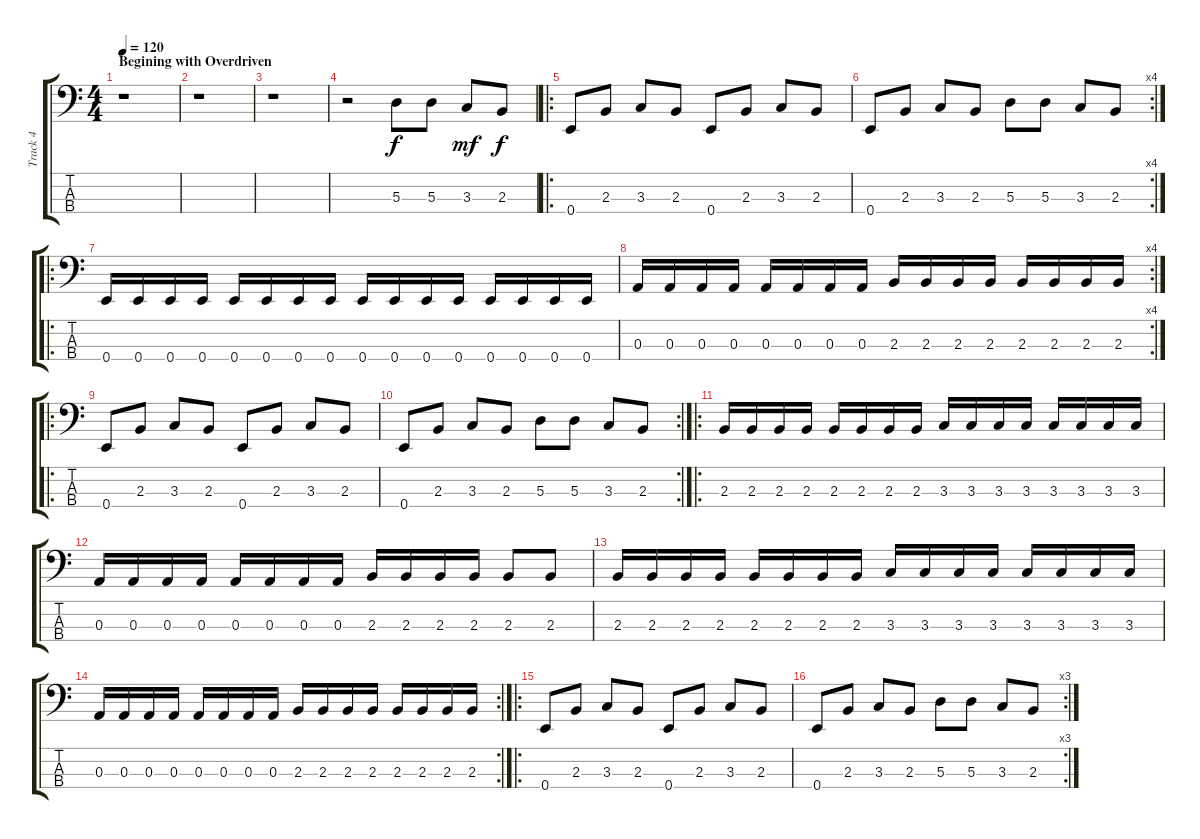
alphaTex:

\track ("Track 4" "Track 4") {instrument electricbassfinger}
\staff {score tabs}
\tuning (G2 D2 A1 E1) {hide}
\ts (4 4)
\section ("" "Begining with Overdriven")
\tempo 120
\clef f4
\ks c
r.1{dy f instrument electricbassfinger} |
r.1 |
r.1 |
r.2 5.3.8 5.3.8 3.3.8{dy mf} 2.3.8{dy f} |
\ro
0.4.8 2.3.8 3.3.8 2.3.8 0.4.8 2.3.8 3.3.8 2.3.8 |
\rc 4
0.4.8 2.3.8 3.3.8 2.3.8 5.3.8 5.3.8 3.3.8 2.3.8 |
\ro
0.4.16 0.4.16 0.4.16 0.4.16 0.4.16 0.4.16 0.4.16 0.4.16 0.4.16 0.4.16 0.4.16 0.4.16 0.4.16 0.4.16 0.4.16 0.4.16 |
\rc 4
0.3.16 0.3.16 0.3.16 0.3.16 0.3.16 0.3.16 0.3.16 0.3.16 2.3.16 2.3.16 2.3.16 2.3.16 2.3.16 2.3.16 2.3.16 2.3.16 |
\ro
0.4.8 2.3.8 3.3.8 2.3.8 0.4.8 2.3.8 3.3.8 2.3.8 |
\rc 2
0.4.8 2.3.8 3.3.8 2.3.8 5.3.8 5.3.8 3.3.8 2.3.8 |
\ro
2.3.16 2.3.16 2.3.16 2.3.16 2.3.16 2.3.16 2.3.16 2.3.16 3.3.16 3.3.16 3.3.16 3.3.16 3.3.16 3.3.16 3.3.16 3.3.16 |
0.3.16 0.3.16 0.3.16 0.3.16 0.3.16 0.3.16 0.3.16 0.3.16 2.3.16 2.3.16 2.3.16 2.3.16 2.3.8 2.3.8 |
2.3.16 2.3.16 2.3.16 2.3.16 2.3.16 2.3.16 2.3.16 2.3.16 3.3.16 3.3.16 3.3.16 3.3.16 3.3.16 3.3.16 3.3.16 3.3.16 |
\rc 2
0.3.16 0.3.16 0.3.16 0.3.16 0.3.16 0.3.16 0.3.16 0.3.16 2.3.16 2.3.16 2.3.16 2.3.16 2.3.16 2.3.16 2.3.16 2.3.16 |
\ro
0.4.8 2.3.8 3.3.8 2.3.8 0.4.8 2.3.8 3.3.8 2.3.8 |
\rc 3
0.4.8 2.3.8 3.3.8 2.3.8 5.3.8 5.3.8 3.3.8 2.3.8
